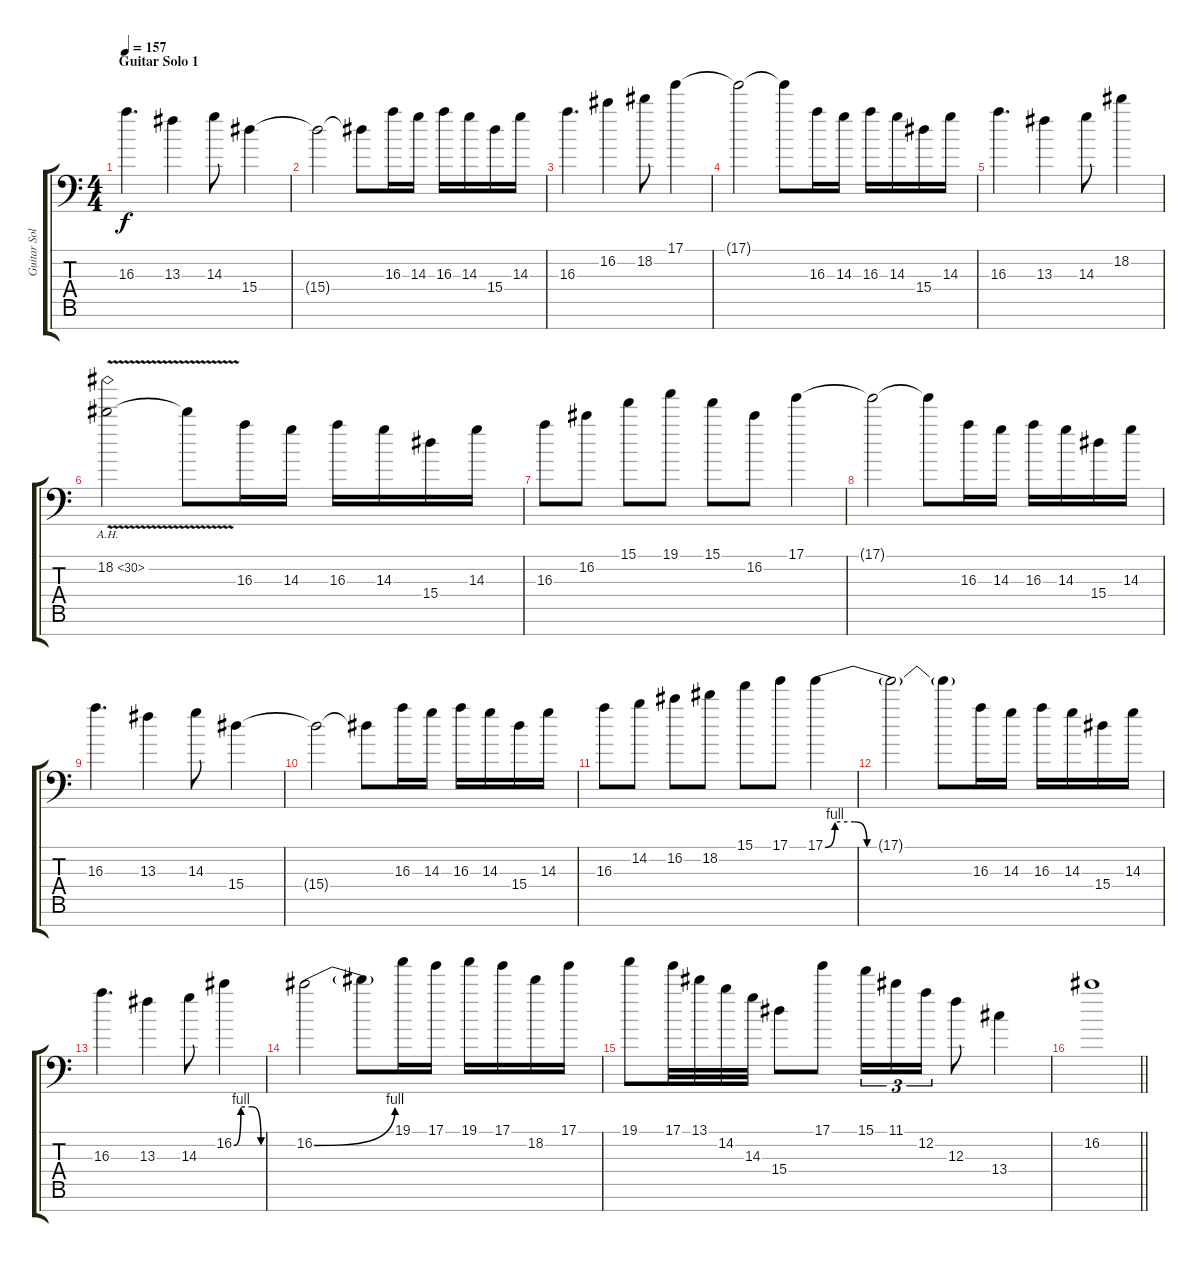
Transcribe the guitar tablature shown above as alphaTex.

\track ("Guitar Solo" "Guitar Sol") {instrument distortionguitar}
\staff {score tabs}
\tuning (D4 A3 F3 C3 G2 D2 A1) {hide}
\ts (4 4)
\section ("" "Guitar Solo 1")
\tempo 157
\clef f4
\ks c
16.3.4{d dy f} 13.3.4 14.3.8 15.4.4 |
15.4{t}.2 15.4{t}.8 16.3.16 14.3.16 16.3.16 14.3.16 15.4.16 14.3.16 |
16.3.4{d} 16.2.4 18.2.8 17.1.4 |
17.1{t}.2 17.1{t}.8 16.3.16 14.3.16 16.3.16 14.3.16 15.4.16 14.3.16 |
16.3.4{d} 13.3.4 14.3.8 18.2.4 |
18.2{ah 12 v}.2 18.2{t}.8 16.3.16 14.3.16 16.3.16 14.3.16 15.4.16 14.3.16 |
16.3.8 16.2.8 15.1.8 19.1.8 15.1.8 16.2.8 17.1.4 |
17.1{t}.2 17.1{t}.8 16.3.16 14.3.16 16.3.16 14.3.16 15.4.16 14.3.16 |
16.3.4{d} 13.3.4 14.3.8 15.4.4 |
15.4{t}.2 15.4{t}.8 16.3.16 14.3.16 16.3.16 14.3.16 15.4.16 14.3.16 |
16.3.8 14.2.8 16.2.8 18.2.8 15.1.8 17.1.8 17.1{be (custom 0 0 4 4 12 4 17 0 35 0 60 0)}.4 |
17.1{t}.2 17.1{t}.8 16.3.16 14.3.16 16.3.16 14.3.16 15.4.16 14.3.16 |
16.3.4{d} 13.3.4 14.3.8 16.2{be (custom 0 0 15 4 39 4 58 0 60 0)}.4 |
16.2{be (bend 0 0 60 4)}.2 16.2{t}.8 19.1.16 17.1.16 19.1.16 17.1.16 18.2.16 17.1.16 |
19.1.8 17.1.32 13.1.32 14.2.32 14.3.32 15.4.8 17.1.8 15.1.16{tu (3 2)} 11.1.16{tu (3 2)} 12.2.16{tu (3 2)} 12.3.8 13.4.4 |
\barLineRight lightlight
16.2.1
